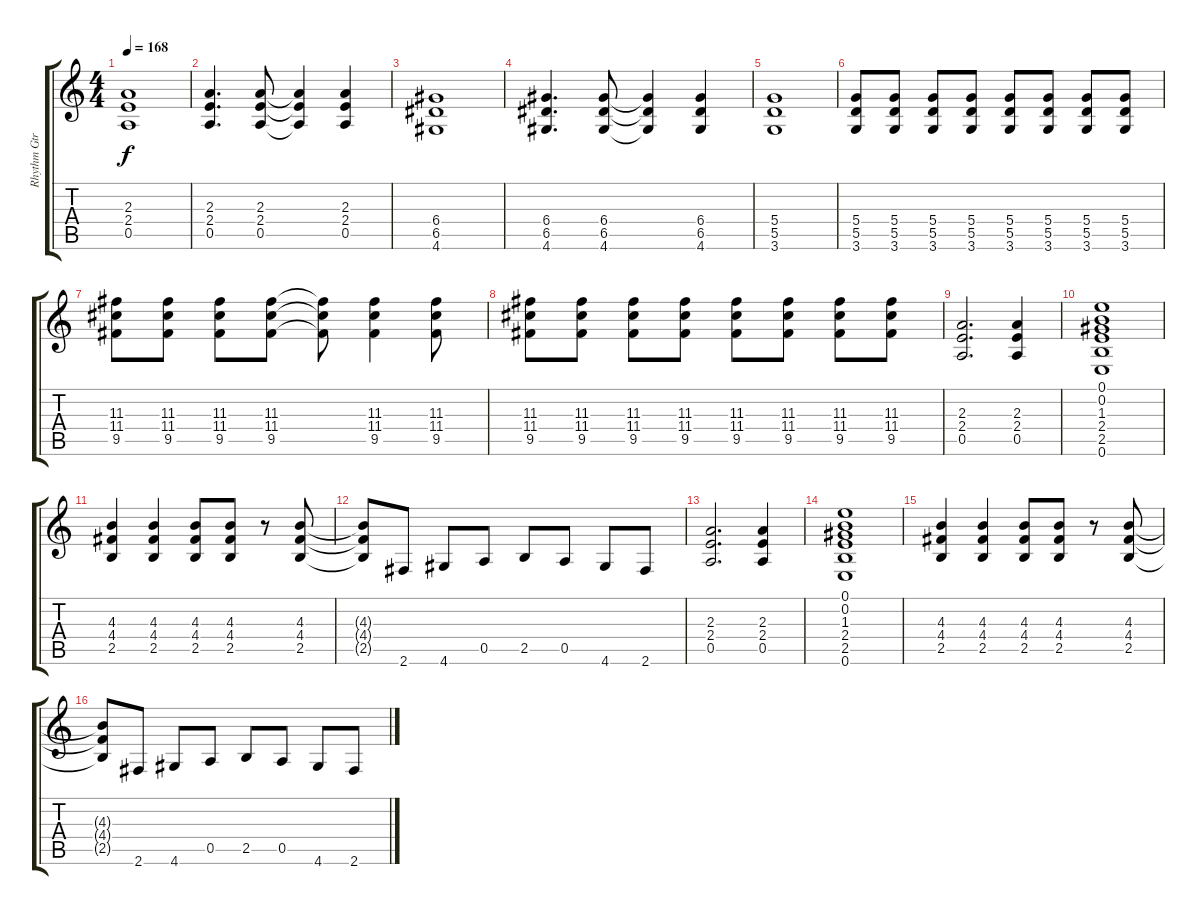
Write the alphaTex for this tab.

\track ("Rhythm Gtr.2" "Rhythm Gtr") {instrument distortionguitar}
\staff {score tabs}
\tuning (E4 B3 G3 D3 A2 E2) {hide}
\ts (4 4)
\tempo 168
\clef g2
\ks c
(2.3 2.4 0.5).1{dy f} |
(2.3 2.4 0.5).4{d} (2.3 2.4 0.5).8 (2.3{t} 2.4{t} 0.5{t}).4 (2.3 2.4 0.5).4 |
(6.4 6.5 4.6).1 |
(6.4 6.5 4.6).4{d} (6.4 6.5 4.6).8 (6.4{t} 6.5{t} 4.6{t}).4 (6.4 6.5 4.6).4 |
(5.4 5.5 3.6).1 |
(5.4 5.5 3.6).8 (5.4 5.5 3.6).8 (5.4 5.5 3.6).8 (5.4 5.5 3.6).8 (5.4 5.5 3.6).8 (5.4 5.5 3.6).8 (5.4 5.5 3.6).8 (5.4 5.5 3.6).8 |
(11.3 11.4 9.5).8 (11.3 11.4 9.5).8 (11.3 11.4 9.5).8 (11.3 11.4 9.5).8 (11.3{t} 11.4{t} 9.5{t}).8 (11.3 11.4 9.5).4 (11.3 11.4 9.5).8 |
(11.3 11.4 9.5).8 (11.3 11.4 9.5).8 (11.3 11.4 9.5).8 (11.3 11.4 9.5).8 (11.3 11.4 9.5).8 (11.3 11.4 9.5).8 (11.3 11.4 9.5).8 (11.3 11.4 9.5).8 |
(2.3 2.4 0.5).2{d} (2.3 2.4 0.5).4 |
(0.1 0.2 1.3 2.4 2.5 0.6).1 |
(4.3 4.4 2.5).4 (4.3 4.4 2.5).4 (4.3 4.4 2.5).8 (4.3 4.4 2.5).8 r.8 (4.3 4.4 2.5).8 |
(4.3{t} 4.4{t} 2.5{t}).8 2.6.8 4.6.8 0.5.8 2.5.8 0.5.8 4.6.8 2.6.8 |
(2.3 2.4 0.5).2{d} (2.3 2.4 0.5).4 |
(0.1 0.2 1.3 2.4 2.5 0.6).1 |
(4.3 4.4 2.5).4 (4.3 4.4 2.5).4 (4.3 4.4 2.5).8 (4.3 4.4 2.5).8 r.8 (4.3 4.4 2.5).8 |
(4.3{t} 4.4{t} 2.5{t}).8 2.6.8 4.6.8 0.5.8 2.5.8 0.5.8 4.6.8 2.6.8
